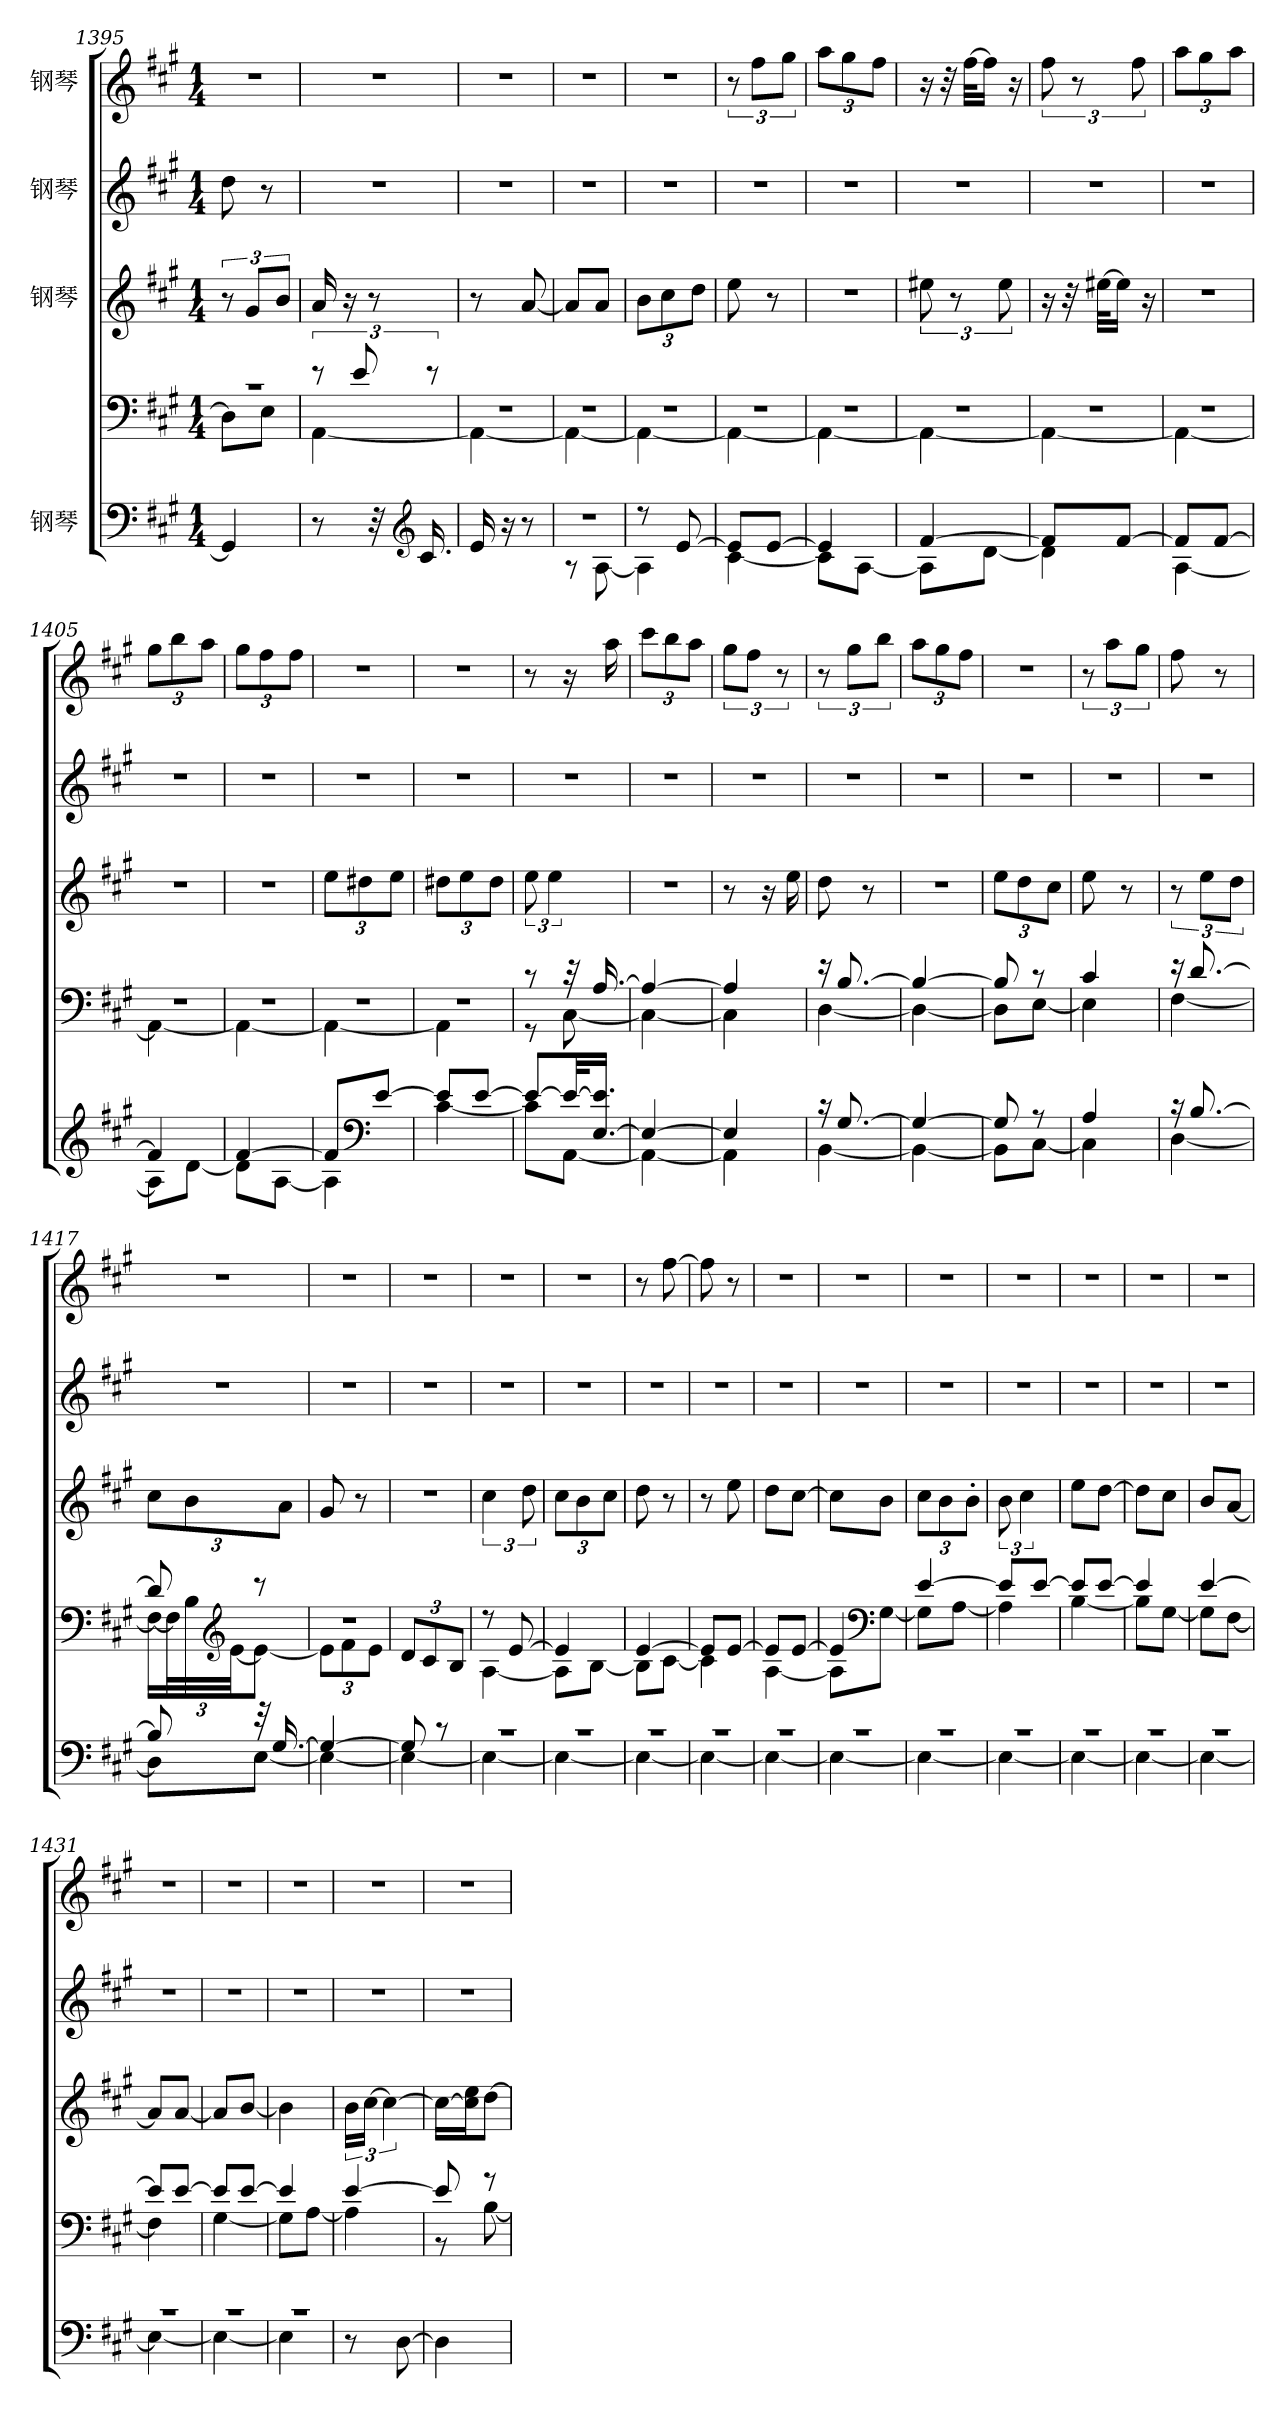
**kern	**kern	**kern	**kern	**kern
*part4	*part4	*part3	*part2	*part1
*staff5	*staff4	*staff3	*staff2	*staff1
*I"钢琴	*	*I"钢琴	*I"钢琴	*I"钢琴
*clefF4	*clefF4	*clefG2	*clefG2	*clefG2
*k[f#c#g#]	*k[f#c#g#]	*k[f#c#g#]	*k[f#c#g#]	*k[f#c#g#]
*M1/4	*M1/4	*M1/4	*M1/4	*M1/4
=1395	=1395	=1395	=1395	=1395
*	*^	*	*	*
4GG#/]	4r	8D\L]	12r	8dd\	4r
.	.	.	12g#/L	.	.
.	.	8E\J	.	8r	.
.	.	.	12b/J	.	.
!!LO:PB:g=z
=1396	=1396	=1396	=1396	=1396	=1396
8r	12r	[4AA\	16a/	4r	4r
.	.	.	16r	.	.
.	12e/	.	.	.	.
32r	.	.	8r	.	.
*clefG2	*	*	*	*	*
16.c#/	.	.	.	.	.
.	12r	.	.	.	.
=1397	=1397	=1397	=1397	=1397	=1397
16e/	4r	4AA\_	8r	4r	4r
16r	.	.	.	.	.
8r	.	.	[8a/	.	.
=1398	=1398	=1398	=1398	=1398	=1398
*^	*	*	*	*	*
4r	8r	4r	4AA\_	8a/L]	4r	4r
.	[8A\	.	.	8a/J	.	.
=1399	=1399	=1399	=1399	=1399	=1399	=1399
*	*	*	*	*Xbrackettup	*	*
8r	4A\]	4r	4AA\_	12b\L	4r	4r
.	.	.	.	12cc#\	.	.
[8e/	.	.	.	.	.	.
.	.	.	.	12dd\J	.	.
=1400	=1400	=1400	=1400	=1400	=1400	=1400
8e/L]	[4c#\	4r	4AA\_	8ee\	4r	12r
.	.	.	.	.	.	12ff#\L
[8e/J	.	.	.	8r	.	.
.	.	.	.	.	.	12gg#\J
=1401	=1401	=1401	=1401	=1401	=1401	=1401
*	*	*	*	*	*	*Xbrackettup
4e/]	8c#\L]	4r	4AA\_	4r	4r	12aa\L
.	.	.	.	.	.	12gg#\
.	[8A\J	.	.	.	.	.
.	.	.	.	.	.	12ff#\J
=1402	=1402	=1402	=1402	=1402	=1402	=1402
*	*	*	*	*brackettup	*	*
[4f#/	8A\L]	4r	4AA\_	12ee#X\	4r	16r
.	.	.	.	.	.	32r
.	.	.	.	12r	.	.
.	.	.	.	.	.	[32ff#\KLL
.	[8d\J	.	.	.	.	16ff#\JJ]
.	.	.	.	12ee#\	.	.
.	.	.	.	.	.	16r
=1403	=1403	=1403	=1403	=1403	=1403	=1403
*	*	*	*	*	*	*brackettup
8f#/L]	4d\]	4r	4AA\_	16r	4r	12ff#\
.	.	.	.	32r	.	.
.	.	.	.	.	.	12r
.	.	.	.	[32ee#X\KLL	.	.
[8f#/J	.	.	.	16ee#\JJ]	.	.
.	.	.	.	.	.	12ff#\
.	.	.	.	16r	.	.
!!LO:LB:g=z
=1404	=1404	=1404	=1404	=1404	=1404	=1404
*	*	*	*	*	*	*Xbrackettup
8f#/L]	[4A\	4r	4AA\_	4r	4r	12aa\L
.	.	.	.	.	.	12gg#\
[8f#/J	.	.	.	.	.	.
.	.	.	.	.	.	12aa\J
=1405	=1405	=1405	=1405	=1405	=1405	=1405
4f#/]	8A\L]	4r	4AA\_	4r	4r	12gg#\L
.	.	.	.	.	.	12bb\
.	[8d\J	.	.	.	.	.
.	.	.	.	.	.	12aa\J
=1406	=1406	=1406	=1406	=1406	=1406	=1406
[4f#/	8d\L]	4r	4AA\_	4r	4r	12gg#\L
.	.	.	.	.	.	12ff#\
.	[8A\J	.	.	.	.	.
.	.	.	.	.	.	12ff#\J
=1407	=1407	=1407	=1407	=1407	=1407	=1407
*	*	*	*	*Xbrackettup	*	*
8f#/L]	4A\]	4r	4AA\_	12ee\L	4r	4r
.	.	.	.	12dd#X\	.	.
*clefF4	*	*	*	*	*	*
[8e/J	.	.	.	.	.	.
.	.	.	.	12ee\J	.	.
=1408	=1408	=1408	=1408	=1408	=1408	=1408
8e/L]	[4c#\	4r	4AA\]	12dd#X\L	4r	4r
.	.	.	.	12ee\	.	.
[8e/J	.	.	.	.	.	.
.	.	.	.	12dd#\J	.	.
=1409	=1409	=1409	=1409	=1409	=1409	=1409
*	*	*	*	*brackettup	*	*
8e/L_	8c#\L]	8r	8r	12ee\	4r	8r
.	.	.	.	6ee\	.	.
32e/KL_	[8AA\J	32r	[8C#\	.	.	16r
[16.E/ 16.e/]JJ	.	[16.A/	.	.	.	.
.	.	.	.	.	.	16aa\
=1410	=1410	=1410	=1410	=1410	=1410	=1410
4E/_	4AA\_	4A/_	4C#\_	4r	4r	12ccc#\L
.	.	.	.	.	.	12bb\
.	.	.	.	.	.	12aa\J
=1411	=1411	=1411	=1411	=1411	=1411	=1411
*	*	*	*	*	*	*brackettup
4E/]	4AA\]	4A/]	4C#\]	8r	4r	12gg#\L
.	.	.	.	.	.	12ff#\J
.	.	.	.	16r	.	.
.	.	.	.	.	.	12r
.	.	.	.	16ee\	.	.
!!LO:PB:g=z
=1412	=1412	=1412	=1412	=1412	=1412	=1412
16r	[4BB\	16r	[4D\	8dd\	4r	12r
[8.G#/	.	[8.B/	.	.	.	.
.	.	.	.	.	.	12gg#\L
.	.	.	.	8r	.	.
.	.	.	.	.	.	12bb\J
=1413	=1413	=1413	=1413	=1413	=1413	=1413
*	*	*	*	*	*	*Xbrackettup
4G#/_	4BB\_	4B/_	4D\_	4r	4r	12aa\L
.	.	.	.	.	.	12gg#\
.	.	.	.	.	.	12ff#\J
=1414	=1414	=1414	=1414	=1414	=1414	=1414
*	*	*	*	*Xbrackettup	*	*
8G#/]	8BB\L]	8B/]	8D\L]	12ee\L	4r	4r
.	.	.	.	12dd\	.	.
8r	[8C#\J	8r	[8E\J	.	.	.
.	.	.	.	12cc#\J	.	.
=1415	=1415	=1415	=1415	=1415	=1415	=1415
*	*	*	*	*	*	*brackettup
4A/	4C#\]	4c#/	4E\]	8ee\	4r	12r
.	.	.	.	.	.	12aa\L
.	.	.	.	8r	.	.
.	.	.	.	.	.	12gg#\J
=1416	=1416	=1416	=1416	=1416	=1416	=1416
*	*	*	*	*brackettup	*	*
16r	[4D\	16r	[4F#\	12r	4r	8ff#\
[8.B/	.	[8.d/	.	.	.	.
.	.	.	.	12ee\L	.	.
.	.	.	.	.	.	8r
.	.	.	.	12dd\J	.	.
=1417	=1417	=1417	=1417	=1417	=1417	=1417
*	*	*	*	*Xbrackettup	*	*
8B/]	8D\L]	8d/]	16F#\LL_	12cc#\L	4r	4r
*	*	*	*Xbrackettup	*	*	*
.	.	.	48F#\L]	.	.	.
.	.	.	48B\	12b\	.	.
*	*	*clefG2	*	*	*	*
.	.	.	[48e\JJ	.	.	.
32r	[8E\J	8r	8e\J_	.	.	.
[16.G#/	.	.	.	.	.	.
.	.	.	.	12a\J	.	.
=1418	=1418	=1418	=1418	=1418	=1418	=1418
4G#/_	4E\_	4r	12e\L]	8g#/	4r	4r
.	.	.	12f#\	.	.	.
.	.	.	.	8r	.	.
.	.	.	12e\J	.	.	.
*	*	*v	*v	*	*	*
=1419	=1419	=1419	=1419	=1419	=1419
8G#/]	4E\_	12d/L	4r	4r	4r
.	.	12c#/	.	.	.
8r	.	.	.	.	.
.	.	12B/J	.	.	.
!!LO:LB:g=z
=1420	=1420	=1420	=1420	=1420	=1420
*	*	*^	*	*	*
*	*	*	*	*brackettup	*	*
4r	4E\_	8r	[4A\	6cc#\	4r	4r
.	.	[8e/	.	.	.	.
.	.	.	.	12dd\	.	.
=1421	=1421	=1421	=1421	=1421	=1421	=1421
*	*	*	*	*Xbrackettup	*	*
4r	4E\_	4e/]	8A\L]	12cc#\L	4r	4r
.	.	.	.	12b\	.	.
.	.	.	[8B\J	.	.	.
.	.	.	.	12cc#\J	.	.
=1422	=1422	=1422	=1422	=1422	=1422	=1422
4r	4E\_	[4e/	8B\L]	8dd\	4r	8r
.	.	.	[8c#\J	8r	.	[8ff#\
=1423	=1423	=1423	=1423	=1423	=1423	=1423
4r	4E\_	8e/L]	4c#\]	8r	4r	8ff#\]
.	.	[8e/J	.	8ee\	.	8r
=1424	=1424	=1424	=1424	=1424	=1424	=1424
4r	4E\_	8e/L]	[4A\	8dd\L	4r	4r
.	.	[8e/J	.	[8cc#\J	.	.
=1425	=1425	=1425	=1425	=1425	=1425	=1425
4r	4E\_	4e/]	8A\L]	8cc#\L]	4r	4r
*	*	*clefF4	*	*	*	*
.	.	.	[8G#\J	8b\J	.	.
=1426	=1426	=1426	=1426	=1426	=1426	=1426
4r	4E\_	[4e/	8G#\L]	12cc#\L	4r	4r
.	.	.	.	12b\	.	.
.	.	.	[8A\J	.	.	.
.	.	.	.	12b'\J	.	.
=1427	=1427	=1427	=1427	=1427	=1427	=1427
*	*	*	*	*brackettup	*	*
4r	4E\_	8e/L]	4A\]	12b\	4r	4r
.	.	.	.	6cc#\	.	.
.	.	[8e/J	.	.	.	.
=1428	=1428	=1428	=1428	=1428	=1428	=1428
4r	4E\_	8e/L]	[4B\	8ee\L	4r	4r
.	.	[8e/J	.	[8dd\J	.	.
=1429	=1429	=1429	=1429	=1429	=1429	=1429
4r	4E\_	4e/]	8B\L]	8dd\L]	4r	4r
.	.	.	[8G#\J	8cc#\J	.	.
=1430	=1430	=1430	=1430	=1430	=1430	=1430
4r	4E\_	[4e/	8G#\L]	8b/L	4r	4r
.	.	.	[8F#\J	[8a/J	.	.
!!LO:PB:g=z
=1431	=1431	=1431	=1431	=1431	=1431	=1431
4r	4E\_	8e/L]	4F#\]	8a/L]	4r	4r
.	.	[8e/J	.	[8a/J	.	.
=1432	=1432	=1432	=1432	=1432	=1432	=1432
4r	4E\_	8e/L]	[4G#\	8a/L]	4r	4r
.	.	[8e/J	.	[8b/J	.	.
=1433	=1433	=1433	=1433	=1433	=1433	=1433
4r	4E\]	4e/]	8G#\L]	4b\]	4r	4r
.	.	.	[8A\J	.	.	.
*v	*v	*	*	*	*	*
=1434	=1434	=1434	=1434	=1434	=1434
8r	[4e/	4A\]	24b\LL	4r	4r
.	.	.	[24cc#\JJ	.	.
.	.	.	6cc#\_	.	.
[8D\	.	.	.	.	.
=1435	=1435	=1435	=1435	=1435	=1435
4D\]	8e/]	8r	16cc#\LL_	4r	4r
.	.	.	16cc#\] 16ee\J	.	.
.	8r	[8B\	[8dd\J	.	.
*	*v	*v	*	*	*
=	=	=	=	=
*-	*-	*-	*-	*-
